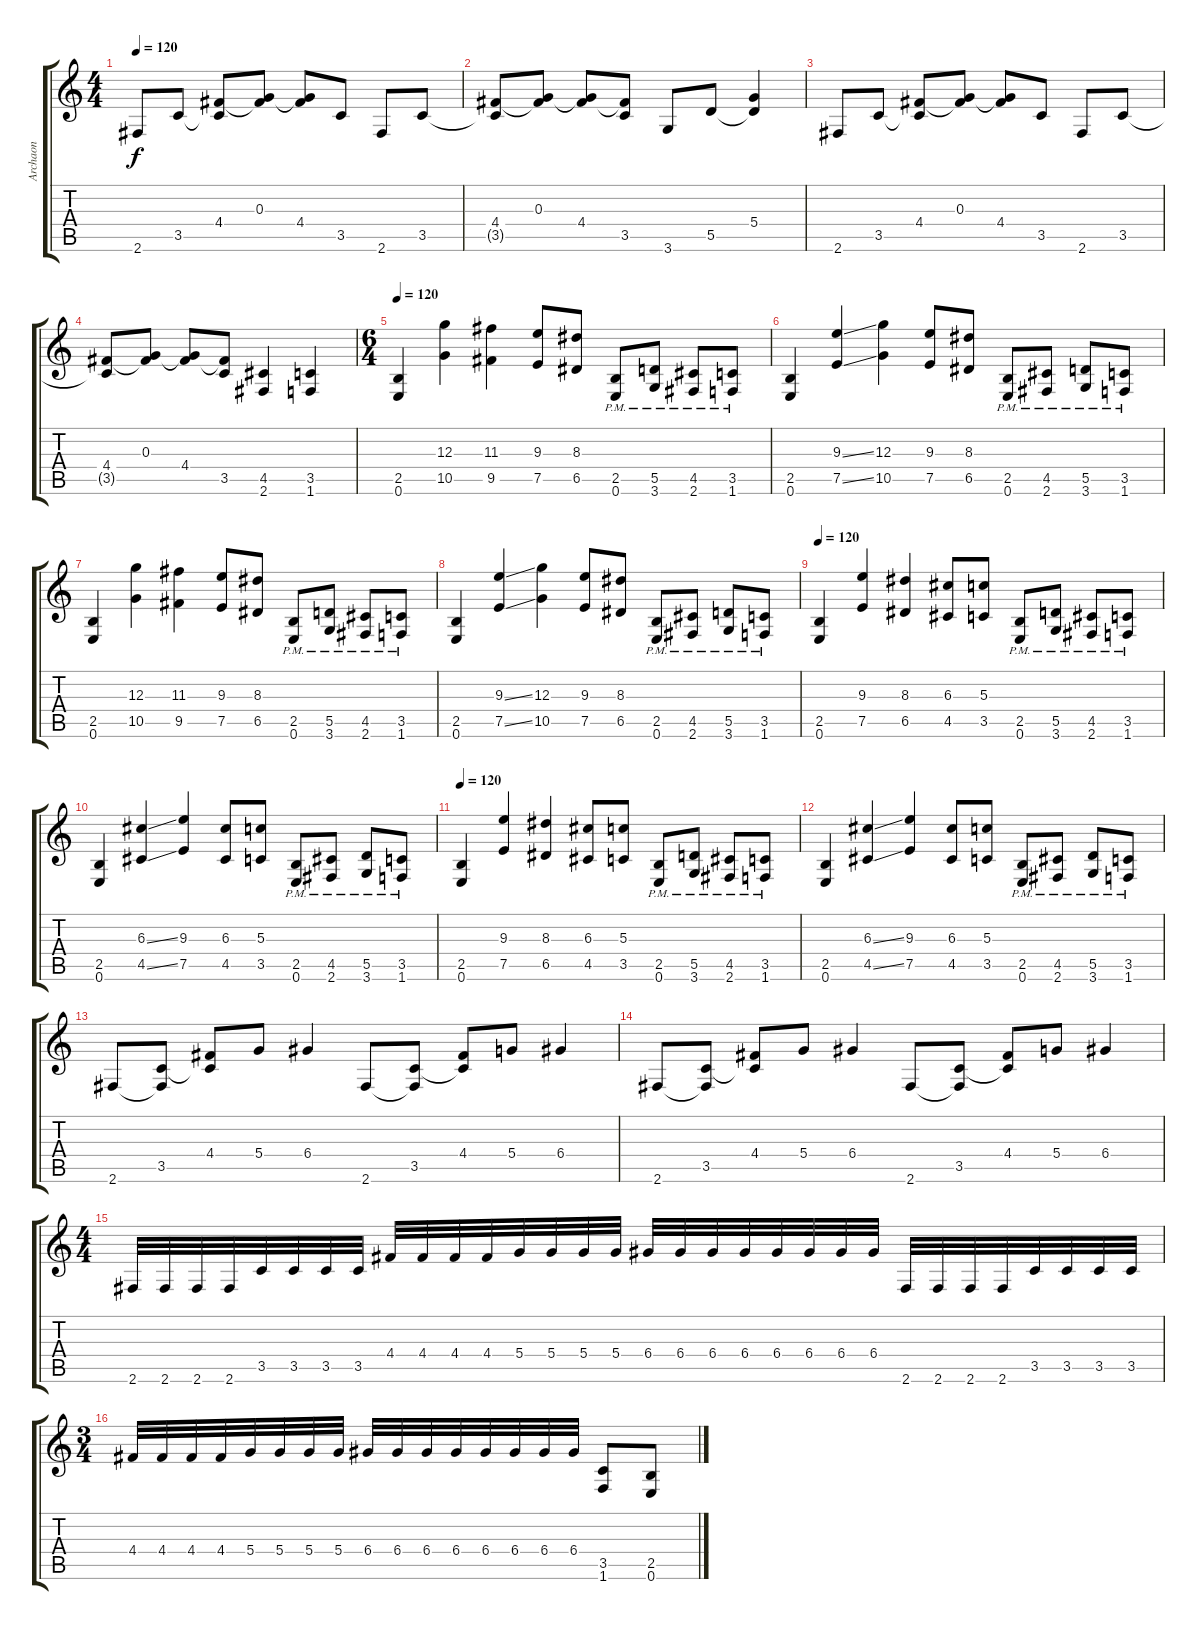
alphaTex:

\track ("Archaon" "Archaon") {instrument distortionguitar}
\staff {score tabs}
\tuning (E4 B3 G3 D3 A2 E2) {hide}
\ts (4 4)
\tempo 120
\clef g2
\ks c
2.6.8{dy f} 3.5.8 (4.4 3.5{t}).8 (0.3 4.4{t}).8 (0.3{t} 4.4).8 3.5.8 2.6.8 3.5.8 |
(4.4 3.5{t}).8 (0.3 4.4{t}).8 (0.3{t} 4.4).8 (4.4{t} 3.5).8 3.6.8 5.5.8 (5.4 5.5{t}).4 |
2.6.8 3.5.8 (4.4 3.5{t}).8 (0.3 4.4{t}).8 (0.3{t} 4.4).8 3.5.8 2.6.8 3.5.8 |
(4.4 3.5{t}).8 (0.3 4.4{t}).8 (0.3{t} 4.4).8 (4.4{t} 3.5).8 (4.5 2.6).4 (3.5 1.6).4 |
\ts (6 4)
\tempo 120
(2.5 0.6).4 (12.3 10.5).4 (11.3 9.5).4 (9.3 7.5).8 (8.3 6.5).8 (2.5{pm} 0.6{pm}).8 (5.5{pm} 3.6{pm}).8 (4.5{pm} 2.6{pm}).8 (3.5{pm} 1.6{pm}).8 |
(2.5 0.6).4 (9.3{ss} 7.5{ss}).4 (12.3 10.5).4 (9.3 7.5).8 (8.3 6.5).8 (2.5{pm} 0.6{pm}).8 (4.5{pm} 2.6{pm}).8 (5.5{pm} 3.6{pm}).8 (3.5{pm} 1.6{pm}).8 |
(2.5 0.6).4 (12.3 10.5).4 (11.3 9.5).4 (9.3 7.5).8 (8.3 6.5).8 (2.5{pm} 0.6{pm}).8 (5.5{pm} 3.6{pm}).8 (4.5{pm} 2.6{pm}).8 (3.5{pm} 1.6{pm}).8 |
(2.5 0.6).4 (9.3{ss} 7.5{ss}).4 (12.3 10.5).4 (9.3 7.5).8 (8.3 6.5).8 (2.5{pm} 0.6{pm}).8 (4.5{pm} 2.6{pm}).8 (5.5{pm} 3.6{pm}).8 (3.5{pm} 1.6{pm}).8 |
\tempo 120
(2.5 0.6).4 (9.3 7.5).4 (8.3 6.5).4 (6.3 4.5).8 (5.3 3.5).8 (2.5{pm} 0.6{pm}).8 (5.5{pm} 3.6{pm}).8 (4.5{pm} 2.6{pm}).8 (3.5{pm} 1.6{pm}).8 |
(2.5 0.6).4 (6.3{ss} 4.5{ss}).4 (9.3 7.5).4 (6.3 4.5).8 (5.3 3.5).8 (2.5{pm} 0.6{pm}).8 (4.5{pm} 2.6{pm}).8 (5.5{pm} 3.6{pm}).8 (3.5{pm} 1.6{pm}).8 |
\tempo 120
(2.5 0.6).4 (9.3 7.5).4 (8.3 6.5).4 (6.3 4.5).8 (5.3 3.5).8 (2.5{pm} 0.6{pm}).8 (5.5{pm} 3.6{pm}).8 (4.5{pm} 2.6{pm}).8 (3.5{pm} 1.6{pm}).8 |
(2.5 0.6).4 (6.3{ss} 4.5{ss}).4 (9.3 7.5).4 (6.3 4.5).8 (5.3 3.5).8 (2.5{pm} 0.6{pm}).8 (4.5{pm} 2.6{pm}).8 (5.5{pm} 3.6{pm}).8 (3.5{pm} 1.6{pm}).8 |
2.6.8 (3.5 2.6{t}).8 (4.4 3.5{t}).8 5.4.8 6.4.4 2.6.8 (3.5 2.6{t}).8 (4.4 3.5{t}).8 5.4.8 6.4.4 |
2.6.8 (3.5 2.6{t}).8 (4.4 3.5{t}).8 5.4.8 6.4.4 2.6.8 (3.5 2.6{t}).8 (4.4 3.5{t}).8 5.4.8 6.4.4 |
\ts (4 4)
2.6.32 2.6.32 2.6.32 2.6.32 3.5.32 3.5.32 3.5.32 3.5.32 4.4.32 4.4.32 4.4.32 4.4.32 5.4.32 5.4.32 5.4.32 5.4.32 6.4.32 6.4.32 6.4.32 6.4.32 6.4.32 6.4.32 6.4.32 6.4.32 2.6.32 2.6.32 2.6.32 2.6.32 3.5.32 3.5.32 3.5.32 3.5.32 |
\ts (3 4)
4.4.32 4.4.32 4.4.32 4.4.32 5.4.32 5.4.32 5.4.32 5.4.32 6.4.32 6.4.32 6.4.32 6.4.32 6.4.32 6.4.32 6.4.32 6.4.32 (3.5 1.6).8 (2.5 0.6).8
